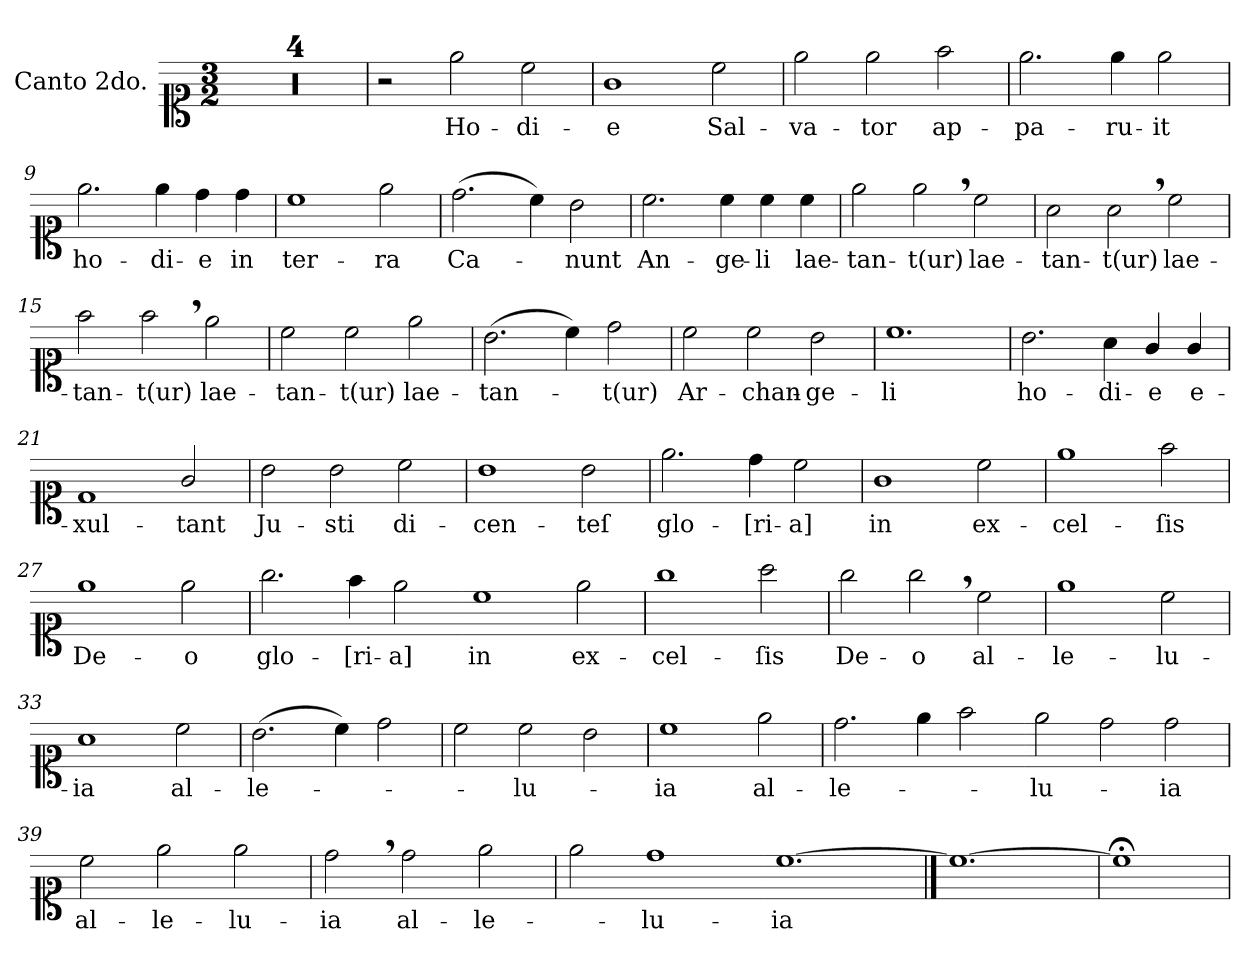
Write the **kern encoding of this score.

**kern	**text
*part1	*part1
*staff1	*staff1
*I"Canto 2do.	*
*clefC1	*
*k[]	*
*M3/2	*
=1	=1
1.r	.
=2	=2
1.r	.
=3	=3
1.r	.
=4	=4
1.r	.
=5	=5
2r	.
2ee\	Ho-
2cc\	-di-
=6	=6
1g\	-e
2cc\	Sal-
=7	=7
2ee\	-va-
2ee\	-tor
2ff\	ap-
=8	=8
2.ee\	-pa-
4ee\	-ru-
2ee\	-it
=9	=9
2.ee\	ho-
4ee\	-di-
4dd\	-e
4dd\	in
=10	=10
1cc\	ter-
2ee\	-ra
=11	=11
(2.dd\	Ca-
4cc\)	.
2b\	-nunt
=12	=12
2.cc\	An-
4cc\	-ge-
4cc\	-li
4cc\	lae-
=13	=13
2ee\	-tan-
2ee,\	-t(ur)
2cc\	lae-
=14	=14
2a\	-tan-
2a,\	-t(ur)
!	!LO:LY:i
2cc\	lae-
=15	=15
!	!LO:LY:i
2ff\	-tan-
!	!LO:LY:i
2ff,\	-t(ur)
!	!LO:LY:i
2ee\	lae-
=16	=16
!	!LO:LY:i
2cc\	-tan-
!	!LO:LY:i
2cc\	-t(ur)
!	!LO:LY:i
2ee\	lae-
=17	=17
!	!LO:LY:i
(2.b\	-tan-
4cc\)	.
!	!LO:LY:i
2dd\	-t(ur)
=18	=18
2cc\	Ar-
2cc\	-chan-
2b\	-ge-
=19	=19
1.cc\	-li
=20	=20
2.b\	ho-
4a\	-di-
4g/	-e
4g/	e-
=21	=21
1d/	-xul-
2g/	-tant
=22	=22
2b\	Ju-
2b\	-sti
2cc\	di-
=23	=23
1b\	-cen-
2b\	-teſ
=24	=24
2.ee\	glo-
4dd\	-[ri-
2cc\	-a]
=25	=25
1g\	in
2cc\	ex-
=26	=26
1ee\	-cel-
2ff\	-ſis
=27	=27
1ee\	De-
2ee\	-o
=28	=28
!	!LO:LY:i
2.gg\	glo-
!	!LO:LY:i
4ff\	-[ri-
!	!LO:LY:i
2ee\	-a]
=29-	=29-
!	!LO:LY:i
1cc\	in
!	!LO:LY:i
2ee\	ex-
=30	=30
!	!LO:LY:i
1gg\	-cel-
!	!LO:LY:i
2aa\	-ſis
=31	=31
!	!LO:LY:i
2gg\	De-
!	!LO:LY:i
2gg,\	-o
2cc\	al-
=32	=32
1ee\	-le-
2cc\	-lu-
=33	=33
1a\	-ia
2cc\	al-
=34	=34
(2.b\	-le-
4cc\)	.
2dd\	.
=35	=35
2cc\	.
2cc\	-lu-
2b\	.
=36	=36
1cc\	-ia
!	!LO:LY:i
2ee\	al-
=37	=37
!	!LO:LY:i
2.dd\	-le-
4ee\	.
2ff\	.
=38-	=38-
!	!LO:LY:i
2ee\	-lu-
2dd\	.
!	!LO:LY:i
2dd\	-ia
=39	=39
!	!LO:LY:i
2cc\	al-
!	!LO:LY:i
2ee\	-le-
!	!LO:LY:i
2ee\	-lu-
=40	=40
!	!LO:LY:i
2dd,\	-ia
!	!LO:LY:i
2dd\	al-
!	!LO:LY:i
2ee\	-le-
=41	=41
2ee\	.
!	!LO:LY:i
1dd\	-lu-
=42-	=42-
!	!LO:LY:i
[1.cc\	-ia
==43	==43
1.cc\_	.
=44	=44
1cc;<;\]	.
=	=
*-	*-
